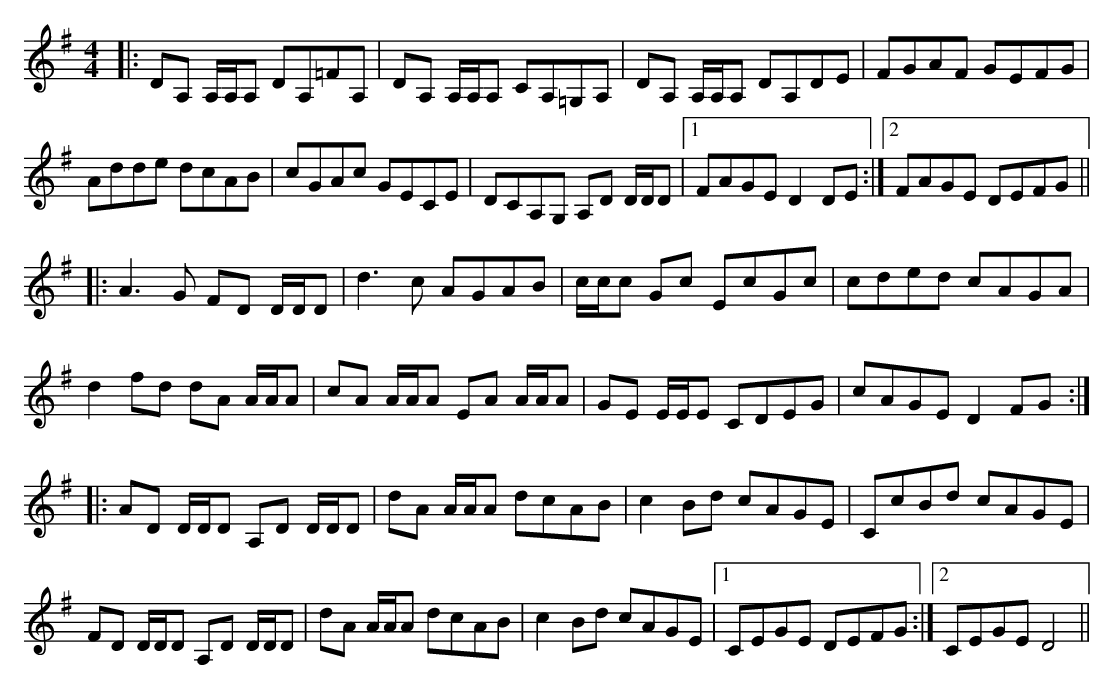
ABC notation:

X:1
M:4/4
K:Dmix
|:DA, A,/A,/A, DA,=FA,|DA, A,/A,/A, CA,=G,A,|DA, A,/A,/A, DA,DE|FGAF GEFG|
Adde dcAB|cGAc GECE|DCA,G, A,D D/D/D|1 FAGE D2DE:|2 FAGE DEFG||
|:A3G FD D/D/D|d3c AGAB|c/c/c Gc EcGc|cded cAGA|
d2 fd dA A/A/A|cA A/A/A EA A/A/A|GE E/E/E CDEG|cAGE D2FG:|
|:AD D/D/D A,D D/D/D|dA A/A/A dcAB|c2Bd cAGE|CcBd cAGE|
FD D/D/D A,D D/D/D|dA A/A/A dcAB|c2Bd cAGE|1 CEGE DEFG:|2 CEGE D4||
